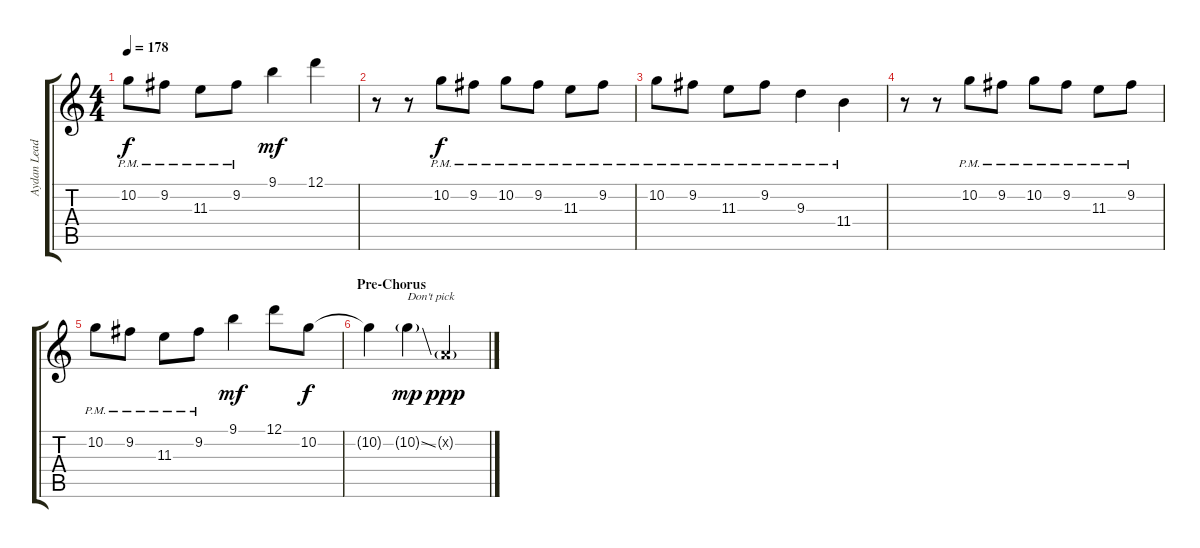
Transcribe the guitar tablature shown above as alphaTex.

\track ("Aydan Lead" "Aydan Lead") {instrument distortionguitar}
\staff {score tabs}
\tuning (D4 A3 F3 C3 G2 D2) {hide}
\ts (4 4)
\tempo 178
\clef g2
\ks c
10.2{pm}.8{dy f} 9.2{pm}.8 11.3{pm}.8 9.2{pm}.8 9.1.4{dy mf} 12.1.4 |
r.8 r.8 10.2{pm}.8{dy f} 9.2{pm}.8 10.2{pm}.8 9.2{pm}.8 11.3{pm}.8 9.2{pm}.8 |
10.2{pm}.8 9.2{pm}.8 11.3{pm}.8 9.2{pm}.8 9.3{pm}.4 11.4{pm}.4 |
r.8 r.8 10.2{pm}.8 9.2{pm}.8 10.2{pm}.8 9.2{pm}.8 11.3{pm}.8 9.2{pm}.8 |
10.2{pm}.8 9.2{pm}.8 11.3{pm}.8 9.2{pm}.8 9.1.4{dy mf} 12.1.8 10.2.8{dy f} |
\section ("" "Pre-Chorus")
10.2{t}.4 10.2{ss g}.4{txt "Don't pick" dy mp} 0.2{g x}.2{dy ppp}
